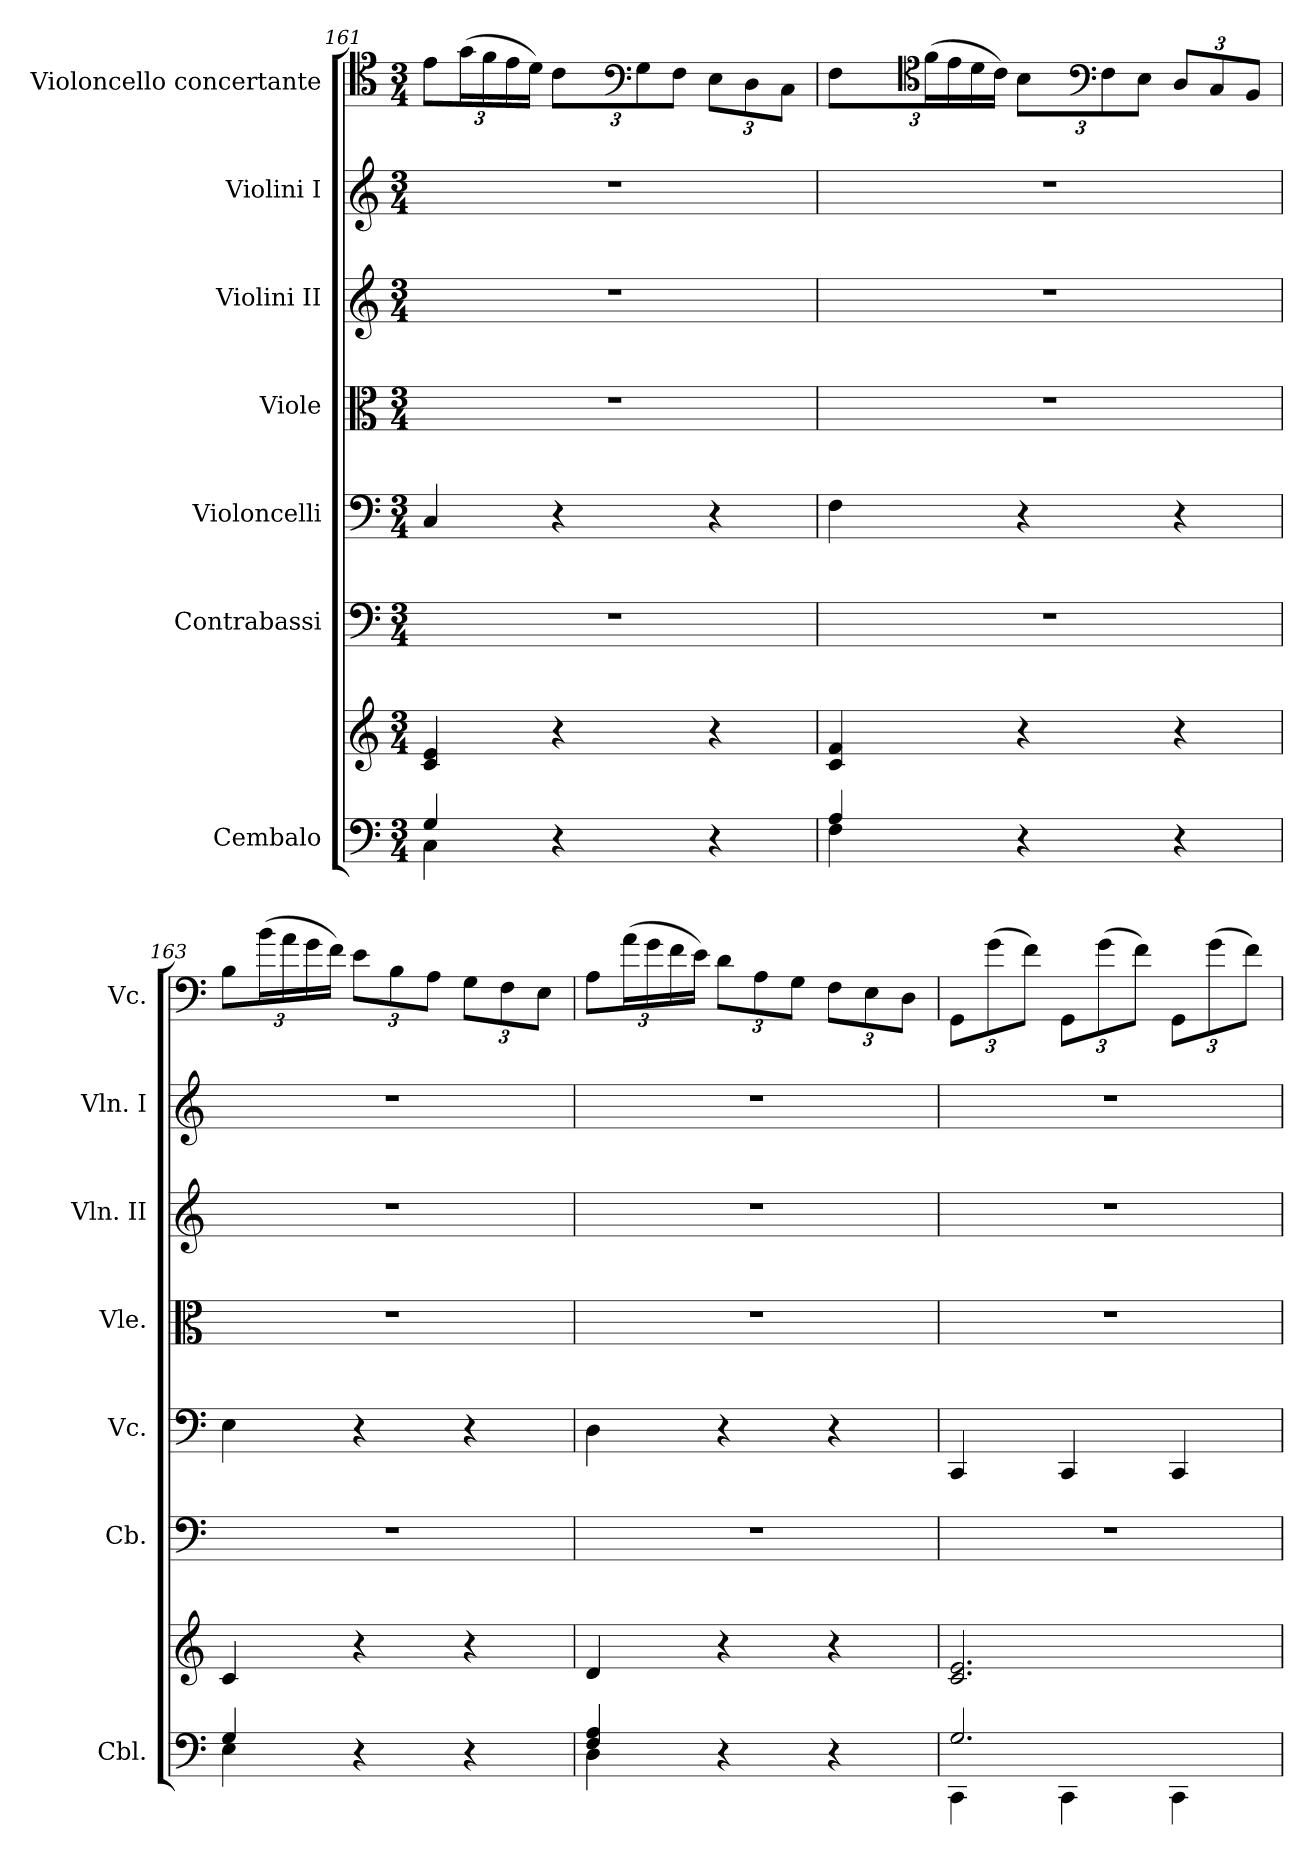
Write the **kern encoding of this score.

**kern	**kern	**kern	**kern	**kern	**kern	**kern	**kern
*part7	*part7	*part6	*part5	*part4	*part3	*part2	*part1
*staff8	*staff7	*staff6	*staff5	*staff4	*staff3	*staff2	*staff1
*I"Cembalo	*	*I"Contrabassi	*I"Violoncelli	*I"Viole	*I"Violini II	*I"Violini I	*I"Violoncello  concertante
*I'Cbl.	*	*I'Cb.	*I'Vc.	*I'Vle.	*I'Vln. II	*I'Vln. I	*I'Vc.
*clefF4	*clefG2	*clefF4	*clefF4	*clefC3	*clefG2	*clefG2	*clefC4
*	*	*ITrd7c12	*	*	*	*	*
*k[]	*k[]	*k[]	*k[]	*k[]	*k[]	*k[]	*k[]
*M3/4	*M3/4	*M3/4	*M3/4	*M3/4	*M3/4	*M3/4	*M3/4
=161	=161	=161	=161	=161	=161	=161	=161
*^	*	*	*	*	*	*	*
*	*	*	*	*	*	*	*	*Xbrackettup
4C\	4G/	4c/ 4e/	2.r	4C/	2.r	2.r	2.r	12e\L
.	.	.	.	.	.	.	.	(>24g\L
.	.	.	.	.	.	.	.	24f\
.	.	.	.	.	.	.	.	24e\
.	.	.	.	.	.	.	.	24d\JJ)
4r	2ryy	4r	.	4r	.	.	.	12c\L
*	*	*	*	*	*	*	*	*clefF4
.	.	.	.	.	.	.	.	12G\
.	.	.	.	.	.	.	.	12F\J
4r	.	4r	.	4r	.	.	.	12E\L
.	.	.	.	.	.	.	.	12D\
.	.	.	.	.	.	.	.	12C\J
!!LO:PB:g=z
=162	=162	=162	=162	=162	=162	=162	=162	=162
4F\	4A/	4c/ 4f/	2.r	4F\	2.r	2.r	2.r	12F\L
*	*	*	*	*	*	*	*	*clefC4
.	.	.	.	.	.	.	.	(>24f\L
.	.	.	.	.	.	.	.	24e\
.	.	.	.	.	.	.	.	24d\
.	.	.	.	.	.	.	.	24c\JJ)
4r	2ryy	4r	.	4r	.	.	.	12B\L
*	*	*	*	*	*	*	*	*clefF4
.	.	.	.	.	.	.	.	12F\
.	.	.	.	.	.	.	.	12E\J
4r	.	4r	.	4r	.	.	.	12D/L
.	.	.	.	.	.	.	.	12C/
.	.	.	.	.	.	.	.	12BB/J
=163	=163	=163	=163	=163	=163	=163	=163	=163
4E\	4G/	4c/	2.r	4E\	2.r	2.r	2.r	12B\L
.	.	.	.	.	.	.	.	(>24b\L
.	.	.	.	.	.	.	.	24a\
.	.	.	.	.	.	.	.	24g\
.	.	.	.	.	.	.	.	24f\JJ)
4r	2ryy	4r	.	4r	.	.	.	12e\L
.	.	.	.	.	.	.	.	12B\
.	.	.	.	.	.	.	.	12A\J
4r	.	4r	.	4r	.	.	.	12G\L
.	.	.	.	.	.	.	.	12F\
.	.	.	.	.	.	.	.	12E\J
=164	=164	=164	=164	=164	=164	=164	=164	=164
4D\	4F/ 4A/	4d/	2.r	4D\	2.r	2.r	2.r	12A\L
.	.	.	.	.	.	.	.	(>24a\L
.	.	.	.	.	.	.	.	24g\
.	.	.	.	.	.	.	.	24f\
.	.	.	.	.	.	.	.	24e\JJ)
4r	2ryy	4r	.	4r	.	.	.	12d\L
.	.	.	.	.	.	.	.	12A\
.	.	.	.	.	.	.	.	12G\J
4r	.	4r	.	4r	.	.	.	12F\L
.	.	.	.	.	.	.	.	12E\
.	.	.	.	.	.	.	.	12D\J
!!LO:PB:g=z
=165	=165	=165	=165	=165	=165	=165	=165	=165
4CC\	2.G/	2.c/ 2.e/	2.r	4CC/	2.r	2.r	2.r	12GG\L
.	.	.	.	.	.	.	.	(>12g\
.	.	.	.	.	.	.	.	12f\J)
4CC\	.	.	.	4CC/	.	.	.	12GG\L
.	.	.	.	.	.	.	.	(>12g\
.	.	.	.	.	.	.	.	12f\J)
4CC\	.	.	.	4CC/	.	.	.	12GG\L
.	.	.	.	.	.	.	.	(>12g\
.	.	.	.	.	.	.	.	12f\J)
*v	*v	*	*	*	*	*	*	*
=	=	=	=	=	=	=	=
*-	*-	*-	*-	*-	*-	*-	*-
